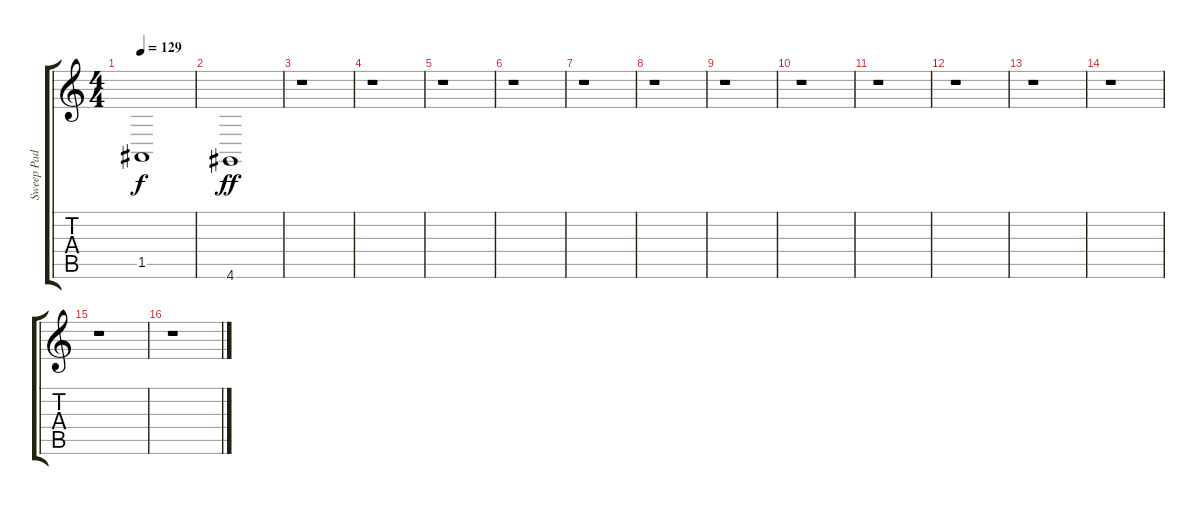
\track ("Sweep Pad " "Sweep Pad ") {instrument pad8sweep}
\staff {score tabs}
\tuning (E4 B3 G3 D3 A2 E2) {hide}
\ts (4 4)
\tempo 129
\clef g2
\ks c
1.5.1{dy f} |
4.6.1{dy ff} |
r.1 |
r.1 |
r.1 |
r.1 |
r.1 |
r.1 |
r.1 |
r.1 |
r.1 |
r.1 |
r.1 |
r.1 |
r.1 |
r.1
